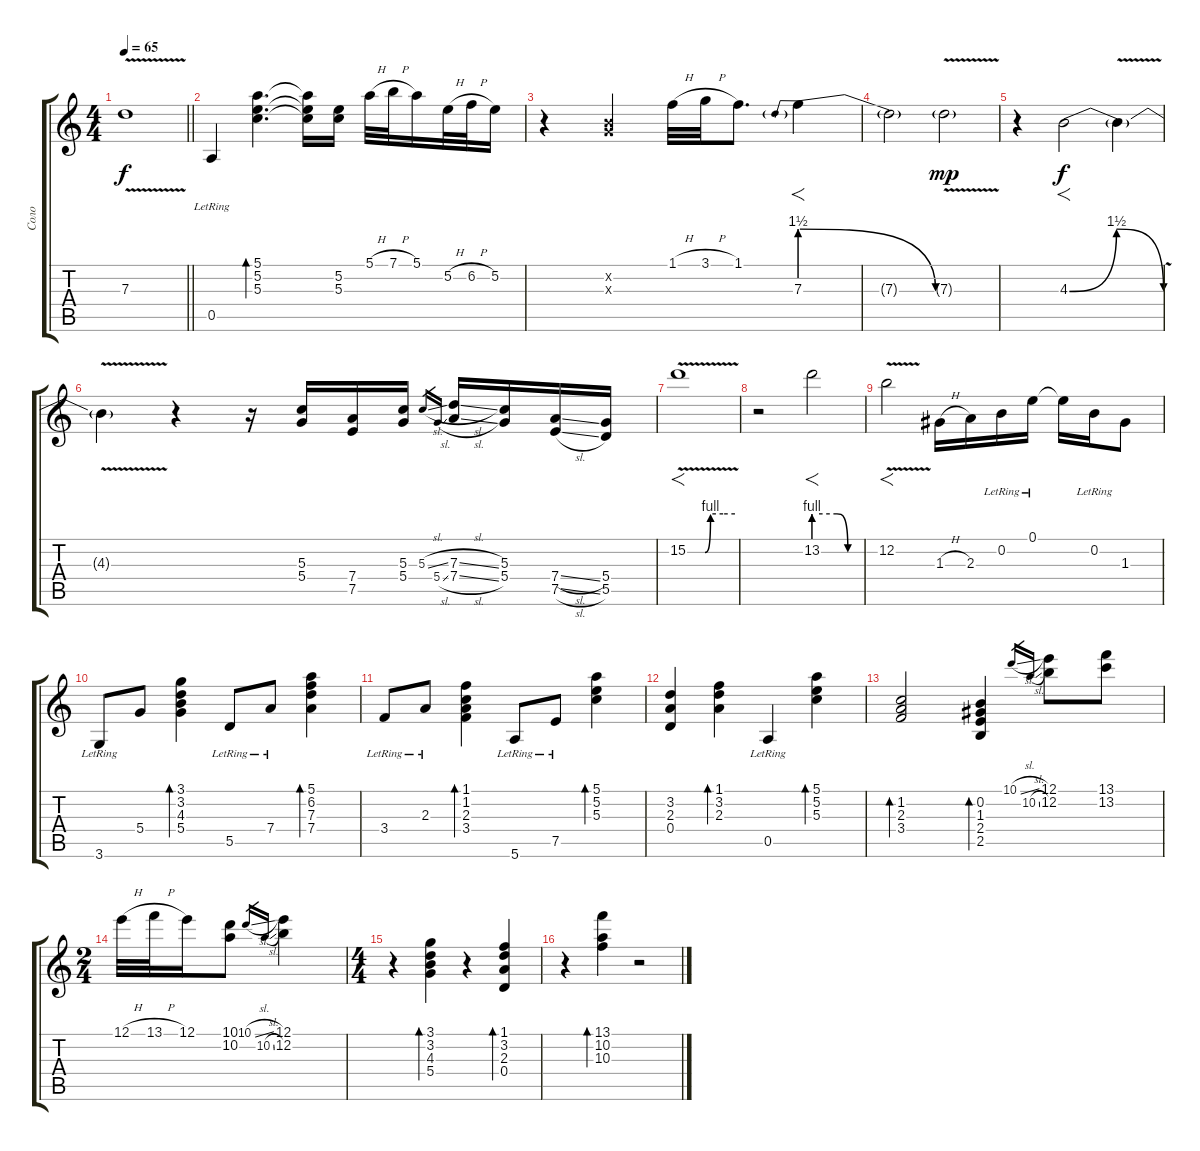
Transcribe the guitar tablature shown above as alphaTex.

\track ("Соло" "Соло") {instrument electricguitarclean}
\staff {score tabs}
\tuning (E4 B3 G3 D3 A2 E2) {hide}
\ts (4 4)
\tempo 65
\clef g2
\barLineRight lightlight
\ks c
7.3{v t}.1{dy f} |
0.5{lr}.4{instrument electricguitarclean} (5.1 5.2 5.3).4{d bd 120} (5.1{t} 5.2{t} 5.3{t}).16 (5.2 5.3).16 5.1{h}.32 7.1{h}.32 5.1.16 5.2{h}.32 6.2{h}.32 5.2.16 |
r.4 (0.2{x} 0.3{x}).4 1.1{h}.32 3.1{h}.32 1.1.8{d} 7.3{be (prebendrelease 0 6 60 0)}.4{f instrument overdrivenguitar} |
7.3{t}.2 7.3{v g}.2{dy mp} |
r.4 4.3{be (bendrelease 0 0 5 6 15 6 60 0)}.2{f dy f} 4.3{v t}.4 |
4.3{t}.4 r.4 r.16{instrument electricguitarclean} (5.3 5.4).16 (7.4 7.5).16 (5.3 5.4).16 5.3{sl}.16{gr} 5.4{sl}.16{gr} (7.3{sl} 7.4{sl}).16 (5.3 5.4).16 (7.4{sl} 7.5{sl}).16 (5.4 5.5).16 |
15.2{be (custom 0 0 22 0 29 4 45 4 60 4) v}.1{f instrument distortionguitar} |
r.2 13.2{be (custom 0 4 30 4 44 0 60 0)}.2{f} |
12.2{v}.2{f} 1.3{h}.16{instrument electricguitarclean} 2.3.16 0.2{lr}.16 0.1{lr}.16 0.1{t}.16 0.2{lr}.16 1.3.8 |
3.6{lr}.8 5.4.8 (3.1 3.2 4.3 5.4).4{bd 120} 5.5{lr}.8 7.4{lr}.8 (5.1 6.2 7.3 7.4).4{bd 120} |
3.4{lr}.8 2.3{lr}.8 (1.1 1.2 2.3 3.4).4{bd 120} 5.6{lr}.8 7.5{lr}.8 (5.1 5.2 5.3).4{bd 120} |
(3.2 2.3 0.4).4 (1.1 3.2 2.3).4{bd 120} 0.5{lr}.4 (5.1 5.2 5.3).4{bd 120} |
(1.2 2.3 3.4).2{bd 120} (0.2 1.3 2.4 2.5).4{bd 240} 10.1{sl}.16{gr} 10.2{sl}.16{gr} (12.1 12.2).8 (13.1 13.2).8 |
\ts (2 4)
12.1{h}.32 13.1{h}.32 12.1.16 (10.1 10.2).8 10.1{sl}.16{gr} 10.2{sl}.16{gr} (12.1 12.2).4 |
\ts (4 4)
r.4 (3.1 3.2 4.3 5.4).4{bd 120} r.4 (1.1 3.2 2.3 0.4).4{bd 120} |
r.4 (13.1 10.2 10.3).4{bd 120} r.2
